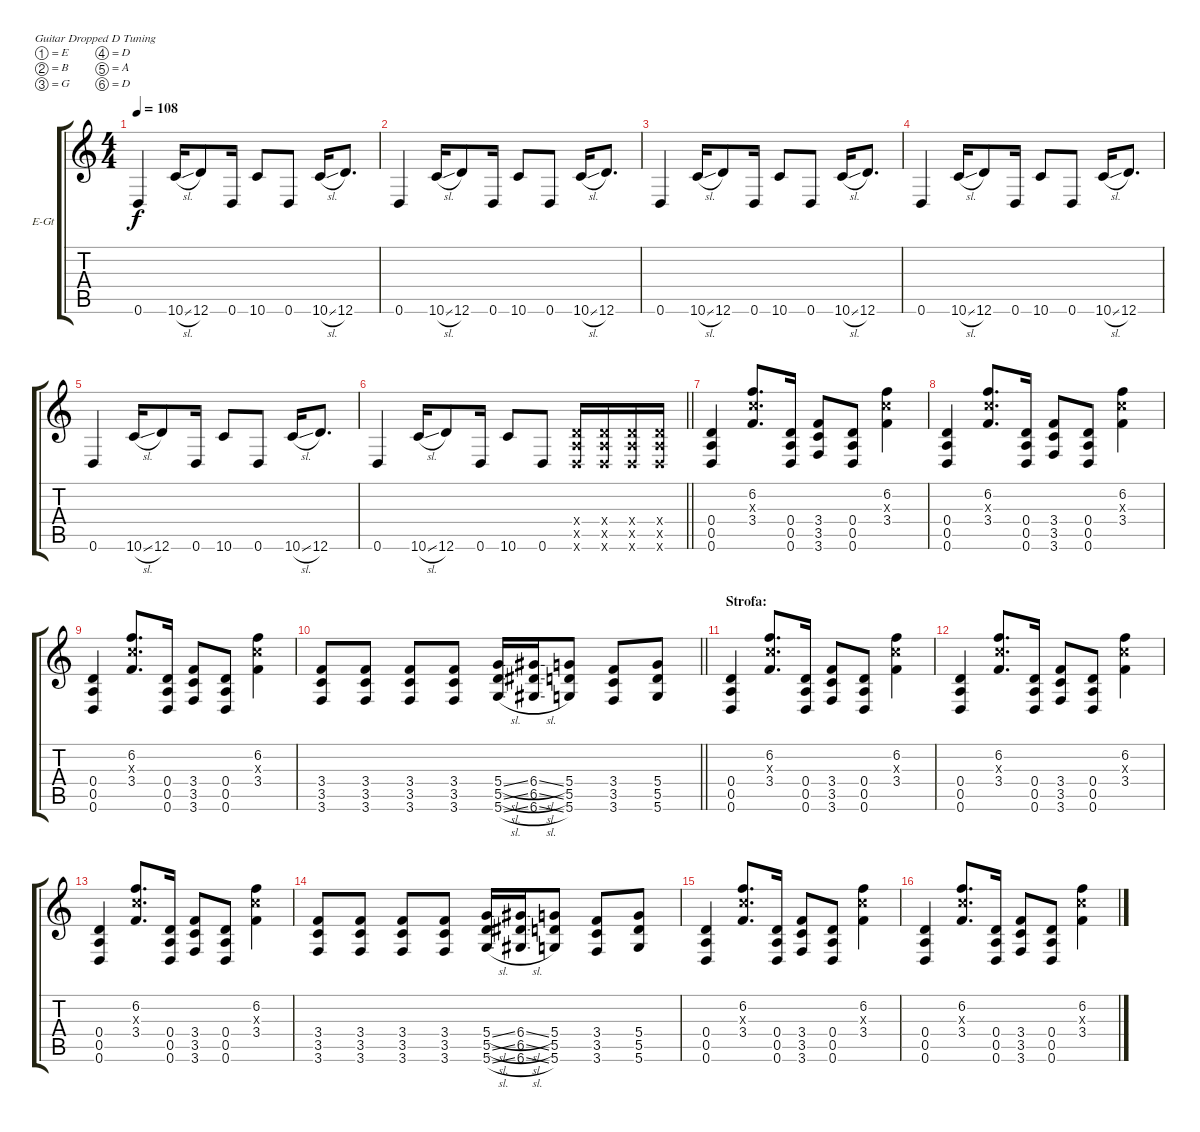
\bracketExtendMode groupsimilarinstruments
\firstSystemTrackNameOrientation horizontal
\otherSystemsTrackNameOrientation horizontal
\track ("Chitarra 2" "E-Gt") {instrument distortionguitar}
\staff {score tabs}
\tuning (E4 B3 G3 D3 A2 D2)
\ts (4 4)
\tempo 108
\clef g2
\ks c
0.6.4{dy f} 10.6{sl}.16 12.6.8 0.6.16 10.6.8 0.6.8 10.6{sl}.16 12.6.8{d} |
0.6.4 10.6{sl}.16 12.6.8 0.6.16 10.6.8 0.6.8 10.6{sl}.16 12.6.8{d} |
0.6.4 10.6{sl}.16 12.6.8 0.6.16 10.6.8 0.6.8 10.6{sl}.16 12.6.8{d} |
0.6.4 10.6{sl}.16 12.6.8 0.6.16 10.6.8 0.6.8 10.6{sl}.16 12.6.8{d} |
0.6.4 10.6{sl}.16 12.6.8 0.6.16 10.6.8 0.6.8 10.6{sl}.16 12.6.8{d} |
\barLineRight lightlight
0.6.4 10.6{sl}.16 12.6.8 0.6.16 10.6.8 0.6.8 (0.4{x} 0.5{x} 0.6{x}).16 (0.4{x} 0.5{x} 0.6{x}).16 (0.4{x} 0.5{x} 0.6{x}).16 (0.4{x} 0.5{x} 0.6{x}).16 |
\section ("" "")
(0.4 0.5 0.6).4 (6.2 5.3{x} 3.4).8{d} (0.4 0.5 0.6).16 (3.4 3.5 3.6).8 (0.4 0.5 0.6).8 (6.2 5.3{x} 3.4).4 |
(0.4 0.5 0.6).4 (6.2 5.3{x} 3.4).8{d} (0.4 0.5 0.6).16 (3.4 3.5 3.6).8 (0.4 0.5 0.6).8 (6.2 5.3{x} 3.4).4 |
(0.4 0.5 0.6).4 (6.2 5.3{x} 3.4).8{d} (0.4 0.5 0.6).16 (3.4 3.5 3.6).8 (0.4 0.5 0.6).8 (6.2 5.3{x} 3.4).4 |
\barLineRight lightlight
(3.4 3.5 3.6).8 (3.4 3.5 3.6).8 (3.4 3.5 3.6).8 (3.4 3.5 3.6).8 (5.4{sl} 5.5{sl} 5.6{sl}).16 (6.4{sl} 6.5{sl} 6.6{sl}).16 (5.4 5.5 5.6).8 (3.4 3.5 3.6).8 (5.4 5.5 5.6).8 |
\section ("" "Strofa:")
(0.4 0.5 0.6).4 (6.2 5.3{x} 3.4).8{d} (0.4 0.5 0.6).16 (3.4 3.5 3.6).8 (0.4 0.5 0.6).8 (6.2 5.3{x} 3.4).4 |
(0.4 0.5 0.6).4 (6.2 5.3{x} 3.4).8{d} (0.4 0.5 0.6).16 (3.4 3.5 3.6).8 (0.4 0.5 0.6).8 (6.2 5.3{x} 3.4).4 |
(0.4 0.5 0.6).4 (6.2 5.3{x} 3.4).8{d} (0.4 0.5 0.6).16 (3.4 3.5 3.6).8 (0.4 0.5 0.6).8 (6.2 5.3{x} 3.4).4 |
(3.4 3.5 3.6).8 (3.4 3.5 3.6).8 (3.4 3.5 3.6).8 (3.4 3.5 3.6).8 (5.4{sl} 5.5{sl} 5.6{sl}).16 (6.4{sl} 6.5{sl} 6.6{sl}).16 (5.4 5.5 5.6).8 (3.4 3.5 3.6).8 (5.4 5.5 5.6).8 |
(0.4 0.5 0.6).4 (6.2 5.3{x} 3.4).8{d} (0.4 0.5 0.6).16 (3.4 3.5 3.6).8 (0.4 0.5 0.6).8 (6.2 5.3{x} 3.4).4 |
(0.4 0.5 0.6).4 (6.2 5.3{x} 3.4).8{d} (0.4 0.5 0.6).16 (3.4 3.5 3.6).8 (0.4 0.5 0.6).8 (6.2 5.3{x} 3.4).4
